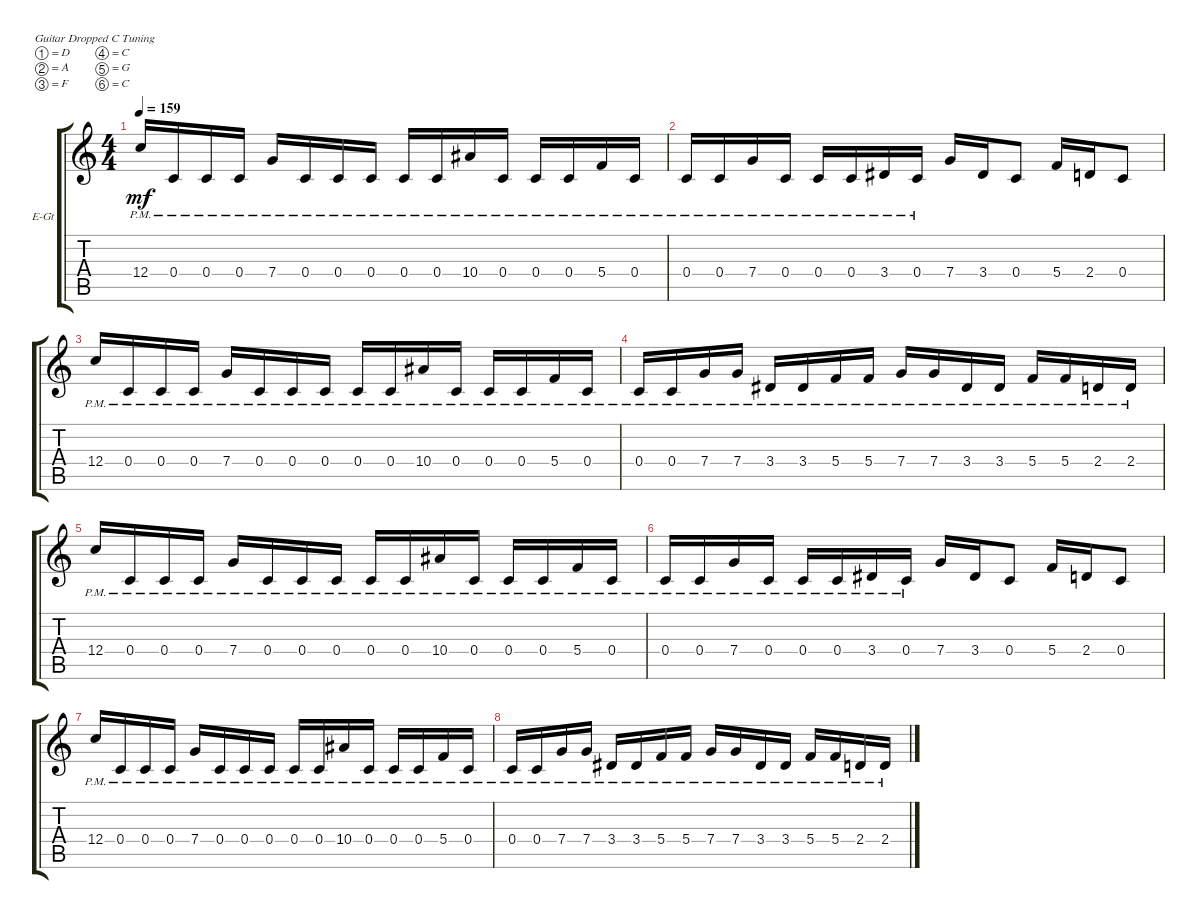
\defaultSystemsLayout 4
\bracketExtendMode groupsimilarinstruments
\firstSystemTrackNameOrientation horizontal
\otherSystemsTrackNameOrientation horizontal
\track ("Electric Guitar" "E-Gt") {instrument distortionguitar}
\staff {score tabs}
\tuning (D4 A3 F3 C3 G2 C2)
\ts (4 4)
\tempo 159
\clef g2
\ks c
12.4{pm}.16{dy mf} 0.4{pm}.16 0.4{pm}.16 0.4{pm}.16 7.4{pm}.16 0.4{pm}.16 0.4{pm}.16 0.4{pm}.16 0.4{pm}.16 0.4{pm}.16 10.4{pm}.16 0.4{pm}.16 0.4{pm}.16 0.4{pm}.16 5.4{pm}.16 0.4{pm}.16 |
0.4{pm}.16 0.4{pm}.16 7.4{pm}.16 0.4{pm}.16 0.4{pm}.16 0.4{pm}.16 3.4{pm}.16 0.4{pm}.16 7.4.16 3.4.16 0.4.8 5.4.16 2.4.16 0.4.8 |
12.4{pm}.16 0.4{pm}.16 0.4{pm}.16 0.4{pm}.16 7.4{pm}.16 0.4{pm}.16 0.4{pm}.16 0.4{pm}.16 0.4{pm}.16 0.4{pm}.16 10.4{pm}.16 0.4{pm}.16 0.4{pm}.16 0.4{pm}.16 5.4{pm}.16 0.4{pm}.16 |
0.4{pm}.16 0.4{pm}.16 7.4{pm}.16 7.4{pm}.16 3.4{pm}.16 3.4{pm}.16 5.4{pm}.16 5.4{pm}.16 7.4{pm}.16 7.4{pm}.16 3.4{pm}.16 3.4{pm}.16 5.4{pm}.16 5.4{pm}.16 2.4{pm}.16 2.4{pm}.16 |
12.4{pm}.16 0.4{pm}.16 0.4{pm}.16 0.4{pm}.16 7.4{pm}.16 0.4{pm}.16 0.4{pm}.16 0.4{pm}.16 0.4{pm}.16 0.4{pm}.16 10.4{pm}.16 0.4{pm}.16 0.4{pm}.16 0.4{pm}.16 5.4{pm}.16 0.4{pm}.16 |
0.4{pm}.16 0.4{pm}.16 7.4{pm}.16 0.4{pm}.16 0.4{pm}.16 0.4{pm}.16 3.4{pm}.16 0.4{pm}.16 7.4.16 3.4.16 0.4.8 5.4.16 2.4.16 0.4.8 |
12.4{pm}.16 0.4{pm}.16 0.4{pm}.16 0.4{pm}.16 7.4{pm}.16 0.4{pm}.16 0.4{pm}.16 0.4{pm}.16 0.4{pm}.16 0.4{pm}.16 10.4{pm}.16 0.4{pm}.16 0.4{pm}.16 0.4{pm}.16 5.4{pm}.16 0.4{pm}.16 |
0.4{pm}.16 0.4{pm}.16 7.4{pm}.16 7.4{pm}.16 3.4{pm}.16 3.4{pm}.16 5.4{pm}.16 5.4{pm}.16 7.4{pm}.16 7.4{pm}.16 3.4{pm}.16 3.4{pm}.16 5.4{pm}.16 5.4{pm}.16 2.4{pm}.16 2.4{pm}.16
